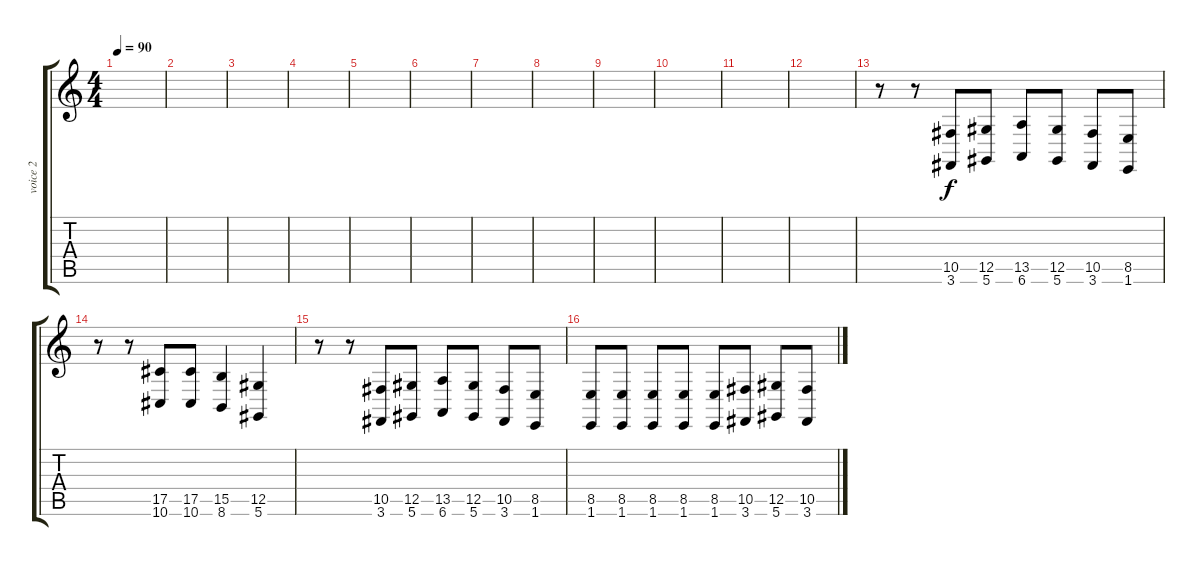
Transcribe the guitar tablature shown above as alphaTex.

\track ("voice 2" "voice 2") {instrument choiraahs}
\staff {score tabs}
\tuning (Eb4 Bb3 Gb3 Db3 Ab2 Eb2) {hide}
\ts (4 4)
\tempo 90
\clef g2
\ks c
|
|
|
|
|
|
|
|
|
|
|
|
r.8 r.8 (10.5 3.6).8 (12.5 5.6).8 (13.5 6.6).8 (12.5 5.6).8 (10.5 3.6).8 (8.5 1.6).8 |
r.8 r.8 (17.5 10.6).8 (17.5 10.6).8 (15.5 8.6).4 (12.5 5.6).4 |
r.8 r.8 (10.5 3.6).8 (12.5 5.6).8 (13.5 6.6).8 (12.5 5.6).8 (10.5 3.6).8 (8.5 1.6).8 |
(8.5 1.6).8 (8.5 1.6).8 (8.5 1.6).8 (8.5 1.6).8 (8.5 1.6).8 (10.5 3.6).8 (12.5 5.6).8 (10.5 3.6).8
